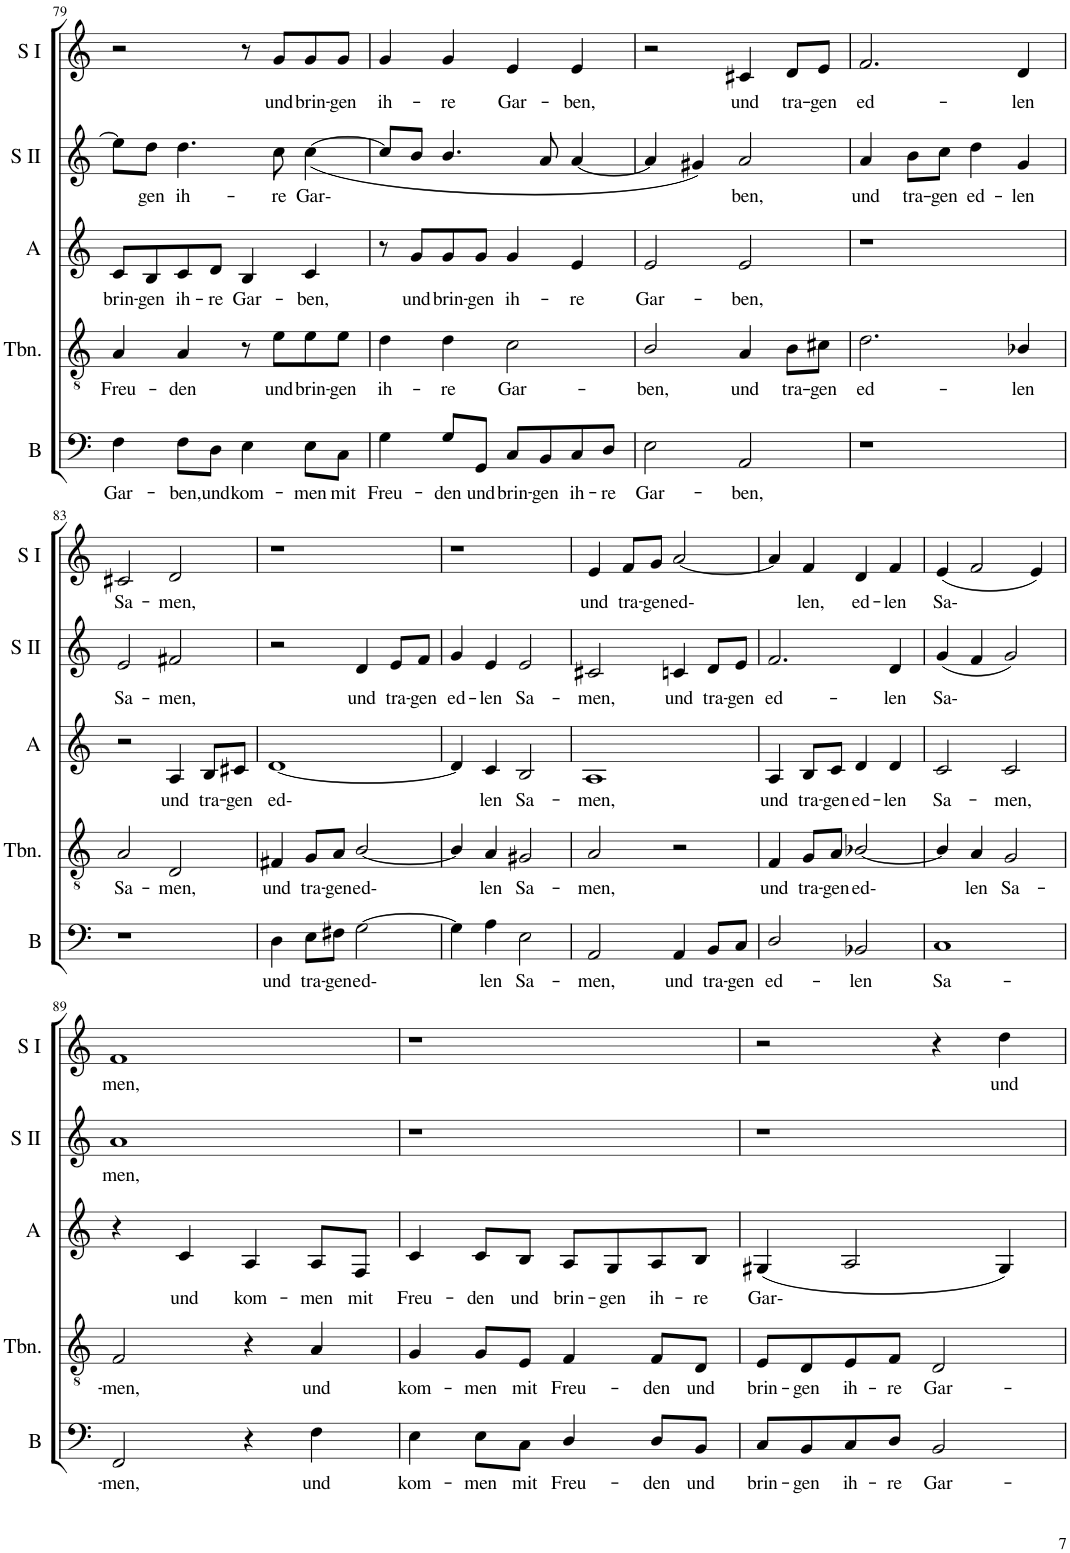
**kern	**text	**kern	**text	**kern	**text	**kern	**text	**kern	**text
*part5	*part5	*part4	*part4	*part3	*part3	*part2	*part2	*part1	*part1
*staff5	*staff5	*staff4	*staff4	*staff3	*staff3	*staff2	*staff2	*staff1	*staff1
*I"Bass	*	*I"Trombone	*	*I"Alto	*	*I"Soprano II	*	*I"Soprano I	*
*I'B	*	*I'Tbn.	*	*I'A	*	*I'S II	*	*I'S I	*
!!LO:PB:g=z
*clefF4	*	*clefGv2	*	*clefG2	*	*clefG2	*	*clefG2	*
*k[]	*	*k[]	*	*k[]	*	*k[]	*	*k[]	*
*M2/2	*	*M2/2	*	*M2/2	*	*M2/2	*	*M2/2	*
*met(c|)	*	*met(c|)	*	*met(c|)	*	*met(c|)	*	*met(c|)	*
=79	=79	=79	=79	=79	=79	=79	=79	=79	=79
!	!LO:LY:b	!	!LO:LY:b	!	!LO:LY:b	!	!	!	!
4F\	Gar-	4A/	Freu-	8c/L	brin-	8ee\L]	.	2r	.
!	!	!	!	!	!LO:LY:b	!	!LO:LY:b	!	!
.	.	.	.	8B/	-gen	8dd\J	gen	.	.
!	!LO:LY:b	!	!LO:LY:b	!	!LO:LY:b	!	!LO:LY:b	!	!
8F\L	-ben,	4A/	-den	8c/	ih-	4.dd\	ih-	.	.
!	!LO:LY:b	!	!	!	!LO:LY:b	!	!	!	!
8D\J	und	.	.	8d/J	-re	.	.	.	.
!	!LO:LY:b	!	!	!	!LO:LY:b	!	!	!	!
4E\	kom-	8r	.	4B/	Gar-	.	.	8r	.
!	!	!	!LO:LY:b	!	!	!	!LO:LY:b	!	!LO:LY:b
.	.	8e\L	und	.	.	8cc\	-re	8g/L	und
!	!LO:LY:b	!	!LO:LY:b	!	!LO:LY:b	!	!LO:LY:b	!	!LO:LY:b
8E\L	-men	8e\	brin-	4c/	-ben,	(<[4cc\	Gar-	8g/	brin-
!	!LO:LY:b	!	!LO:LY:b	!	!	!	!	!	!LO:LY:b
8C\J	mit	8e\J	-gen	.	.	.	.	8g/J	-gen
=80	=80	=80	=80	=80	=80	=80	=80	=80	=80
!	!LO:LY:b	!	!LO:LY:b	!	!	!	!	!	!LO:LY:b
4G\	Freu-	4d\	ih-	8r	.	8cc/L]	.	4g/	ih-
!	!	!	!	!	!LO:LY:b	!	!	!	!
.	.	.	.	8g/L	und	8b/J	.	.	.
!	!LO:LY:b	!	!LO:LY:b	!	!LO:LY:b	!	!	!	!LO:LY:b
8G/L	-den	4d\	-re	8g/	brin-	4.b/	.	4g/	-re
!	!LO:LY:b	!	!	!	!LO:LY:b	!	!	!	!
8GG/J	und	.	.	8g/J	-gen	.	.	.	.
!	!LO:LY:b	!	!LO:LY:b	!	!LO:LY:b	!	!	!	!LO:LY:b
8C/L	brin-	2c\	Gar-	4g/	ih-	.	.	4e/	Gar-
!	!LO:LY:b	!	!	!	!	!	!	!	!
8BB/	-gen	.	.	.	.	8a/	.	.	.
!	!LO:LY:b	!	!	!	!LO:LY:b	!	!	!	!LO:LY:b
8C/	ih-	.	.	4e/	-re	[4a/	.	4e/	-ben,
!	!LO:LY:b	!	!	!	!	!	!	!	!
8D/J	-re	.	.	.	.	.	.	.	.
=81	=81	=81	=81	=81	=81	=81	=81	=81	=81
!	!LO:LY:b	!	!LO:LY:b	!	!LO:LY:b	!	!	!	!
2E\	Gar-	2B/	-ben,	2e/	Gar-	4a/]	.	2r	.
.	.	.	.	.	.	4g#X/)	.	.	.
!	!LO:LY:b	!	!LO:LY:b	!	!LO:LY:b	!	!LO:LY:b	!	!LO:LY:b
2AA/	-ben,	4A/	und	2e/	-ben,	2a/	ben,	4c#X/	und
!	!	!	!LO:LY:b	!	!	!	!	!	!LO:LY:b
.	.	8B\L	tra-	.	.	.	.	8d/L	tra-
!	!	!	!LO:LY:b	!	!	!	!	!	!LO:LY:b
.	.	8c#X\J	-gen	.	.	.	.	8e/J	-gen
=82	=82	=82	=82	=82	=82	=82	=82	=82	=82
!	!	!	!LO:LY:b	!	!	!	!LO:LY:b	!	!LO:LY:b
1r	.	2.d\	ed-	1r	.	4a/	und	2.f/	ed-
!	!	!	!	!	!	!	!LO:LY:b	!	!
.	.	.	.	.	.	8b\L	tra-	.	.
!	!	!	!	!	!	!	!LO:LY:b	!	!
.	.	.	.	.	.	8cc\J	-gen	.	.
!	!	!	!	!	!	!	!LO:LY:b	!	!
.	.	.	.	.	.	4dd\	ed-	.	.
!	!	!	!LO:LY:b	!	!	!	!LO:LY:b	!	!LO:LY:b
.	.	4B-X/	-len	.	.	4g/	-len	4d/	-len
!!LO:LB:g=z
=83	=83	=83	=83	=83	=83	=83	=83	=83	=83
!	!	!	!LO:LY:b	!	!	!	!LO:LY:b	!	!LO:LY:b
1r	.	2A/	Sa-	2r	.	2e/	Sa-	2c#X/	Sa-
!	!	!	!LO:LY:b	!	!LO:LY:b	!	!LO:LY:b	!	!LO:LY:b
.	.	2D/	-men,	4A/	und	2f#X/	-men,	2d/	-men,
!	!	!	!	!	!LO:LY:b	!	!	!	!
.	.	.	.	8B/L	tra-	.	.	.	.
!	!	!	!	!	!LO:LY:b	!	!	!	!
.	.	.	.	8c#X/J	-gen	.	.	.	.
=84	=84	=84	=84	=84	=84	=84	=84	=84	=84
!	!LO:LY:b	!	!LO:LY:b	!	!LO:LY:b	!	!	!	!
4D\	und	4F#X/	und	[1d	ed-	2r	.	1r	.
!	!LO:LY:b	!	!LO:LY:b	!	!	!	!	!	!
8E\L	tra-	8G/L	tra-	.	.	.	.	.	.
!	!LO:LY:b	!	!LO:LY:b	!	!	!	!	!	!
8F#X\J	-gen	8A/J	-gen	.	.	.	.	.	.
!	!LO:LY:b	!	!LO:LY:b	!	!	!	!LO:LY:b	!	!
[2G\	ed-	[2B/	ed-	.	.	4d/	und	.	.
!	!	!	!	!	!	!	!LO:LY:b	!	!
.	.	.	.	.	.	8e/L	tra-	.	.
!	!	!	!	!	!	!	!LO:LY:b	!	!
.	.	.	.	.	.	8f/J	-gen	.	.
=85	=85	=85	=85	=85	=85	=85	=85	=85	=85
!	!	!	!	!	!	!	!LO:LY:b	!	!
4G\]	.	4B/]	.	4d/]	.	4g/	ed-	1r	.
!	!LO:LY:b	!	!LO:LY:b	!	!LO:LY:b	!	!LO:LY:b	!	!
4A\	len	4A/	len	4c/	len	4e/	-len	.	.
!	!LO:LY:b	!	!LO:LY:b	!	!LO:LY:b	!	!LO:LY:b	!	!
2E\	Sa-	2G#X/	Sa-	2B/	Sa-	2e/	Sa-	.	.
=86	=86	=86	=86	=86	=86	=86	=86	=86	=86
!	!LO:LY:b	!	!LO:LY:b	!	!LO:LY:b	!	!LO:LY:b	!	!LO:LY:b
2AA/	-men,	2A/	-men,	1A	-men,	2c#X/	-men,	4e/	und
!	!	!	!	!	!	!	!	!	!LO:LY:b
.	.	.	.	.	.	.	.	8f/L	tra-
!	!	!	!	!	!	!	!	!	!LO:LY:b
.	.	.	.	.	.	.	.	8g/J	-gen
!	!LO:LY:b	!	!	!	!	!	!LO:LY:b	!	!LO:LY:b
4AA/	und	2r	.	.	.	4cn/	und	[2a/	ed-
!	!LO:LY:b	!	!	!	!	!	!LO:LY:b	!	!
8BB/L	tra-	.	.	.	.	8d/L	tra-	.	.
!	!LO:LY:b	!	!	!	!	!	!LO:LY:b	!	!
8C/J	-gen	.	.	.	.	8e/J	-gen	.	.
=87	=87	=87	=87	=87	=87	=87	=87	=87	=87
!	!LO:LY:b	!	!LO:LY:b	!	!LO:LY:b	!	!LO:LY:b	!	!
2D/	ed-	4F/	und	4A/	und	2.f/	ed-	4a/]	.
!	!	!	!LO:LY:b	!	!LO:LY:b	!	!	!	!LO:LY:b
.	.	8G/L	tra-	8B/L	tra-	.	.	4f/	len,
!	!	!	!LO:LY:b	!	!LO:LY:b	!	!	!	!
.	.	8A/J	-gen	8c/J	-gen	.	.	.	.
!	!LO:LY:b	!	!LO:LY:b	!	!LO:LY:b	!	!	!	!LO:LY:b
2BB-X/	-len	[2B-X/	ed-	4d/	ed-	.	.	4d/	ed-
!	!	!	!	!	!LO:LY:b	!	!LO:LY:b	!	!LO:LY:b
.	.	.	.	4d/	-len	4d/	-len	4f/	-len
=88	=88	=88	=88	=88	=88	=88	=88	=88	=88
!	!LO:LY:b	!	!	!	!LO:LY:b	!	!LO:LY:b	!	!LO:LY:b
1C	Sa-	4B-/]	.	2c/	Sa-	(<4g/	Sa-	(<4e/	Sa-
!	!	!	!LO:LY:b	!	!	!	!	!	!
.	.	4A/	len	.	.	4f/	.	2f/	.
!	!	!	!LO:LY:b	!	!LO:LY:b	!	!	!	!
.	.	2G/	Sa-	2c/	-men,	2g/)	.	.	.
.	.	.	.	.	.	.	.	4e/)	.
!!LO:LB:g=z
=89	=89	=89	=89	=89	=89	=89	=89	=89	=89
!	!LO:LY:b	!	!LO:LY:b	!	!	!	!LO:LY:b	!	!LO:LY:b
2FF/	-men,	2F/	-men,	4r	.	1a	men,	1f	men,
!	!	!	!	!	!LO:LY:b	!	!	!	!
.	.	.	.	4c/	und	.	.	.	.
!	!	!	!	!	!LO:LY:b	!	!	!	!
4r	.	4r	.	4A/	kom-	.	.	.	.
!	!LO:LY:b	!	!LO:LY:b	!	!LO:LY:b	!	!	!	!
4F\	und	4A/	und	8A/L	-men	.	.	.	.
!	!	!	!	!	!LO:LY:b	!	!	!	!
.	.	.	.	8F/J	mit	.	.	.	.
=90	=90	=90	=90	=90	=90	=90	=90	=90	=90
!	!LO:LY:b	!	!LO:LY:b	!	!LO:LY:b	!	!	!	!
4E\	kom-	4G/	kom-	4c/	Freu-	1r	.	1r	.
!	!LO:LY:b	!	!LO:LY:b	!	!LO:LY:b	!	!	!	!
8E\L	-men	8G/L	-men	8c/L	-den	.	.	.	.
!	!LO:LY:b	!	!LO:LY:b	!	!LO:LY:b	!	!	!	!
8C\J	mit	8E/J	mit	8B/J	und	.	.	.	.
!	!LO:LY:b	!	!LO:LY:b	!	!LO:LY:b	!	!	!	!
4D/	Freu-	4F/	Freu-	8A/L	brin-	.	.	.	.
!	!	!	!	!	!LO:LY:b	!	!	!	!
.	.	.	.	8G/	-gen	.	.	.	.
!	!LO:LY:b	!	!LO:LY:b	!	!LO:LY:b	!	!	!	!
8D/L	-den	8F/L	-den	8A/	ih-	.	.	.	.
!	!LO:LY:b	!	!LO:LY:b	!	!LO:LY:b	!	!	!	!
8BB/J	und	8D/J	und	8B/J	-re	.	.	.	.
=91	=91	=91	=91	=91	=91	=91	=91	=91	=91
!	!LO:LY:b	!	!LO:LY:b	!	!LO:LY:b	!	!	!	!
8C/L	brin-	8E/L	brin-	(<4G#X/	Gar-	1r	.	2r	.
!	!LO:LY:b	!	!LO:LY:b	!	!	!	!	!	!
8BB/	-gen	8D/	-gen	.	.	.	.	.	.
!	!LO:LY:b	!	!LO:LY:b	!	!	!	!	!	!
8C/	ih-	8E/	ih-	2A/	.	.	.	.	.
!	!LO:LY:b	!	!LO:LY:b	!	!	!	!	!	!
8D/J	-re	8F/J	-re	.	.	.	.	.	.
!	!LO:LY:b	!	!LO:LY:b	!	!	!	!	!	!
2BB/	Gar-	2D/	Gar-	.	.	.	.	4r	.
!	!	!	!	!	!	!	!	!	!LO:LY:b
.	.	.	.	4G#/)	.	.	.	4dd\	und
=	=	=	=	=	=	=	=	=	=
*-	*-	*-	*-	*-	*-	*-	*-	*-	*-
